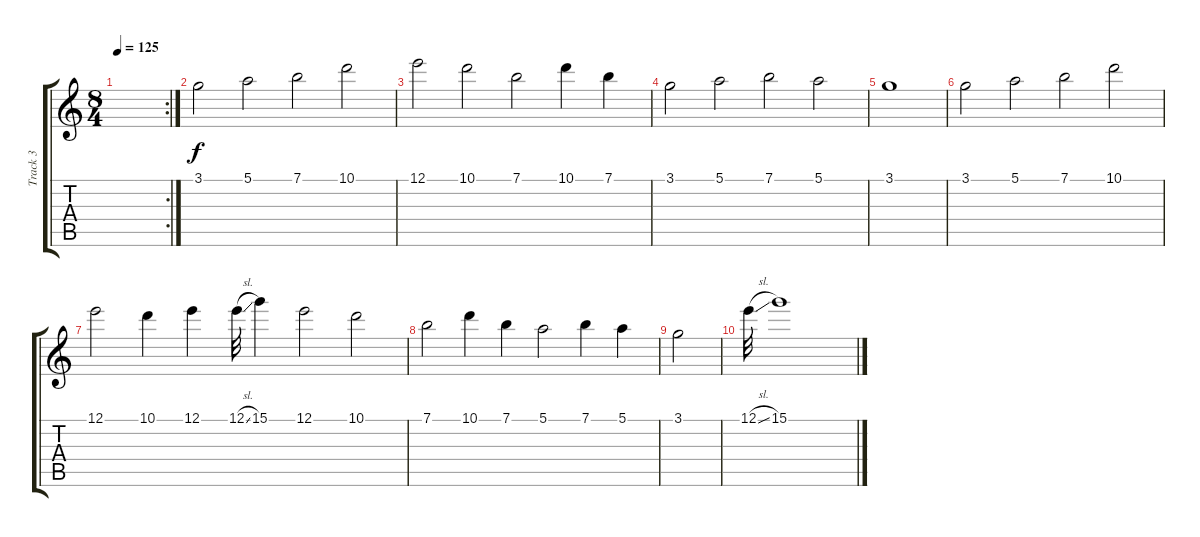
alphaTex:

\track ("Track 3" "Track 3") {instrument electricguitarjazz}
\staff {score tabs}
\tuning (E4 B3 G3 D3 A2 E2) {hide}
\rc 2
\ts (8 4)
\tempo 125
\clef g2
\ks c
|
3.1.2 5.1.2 7.1.2 10.1.2 |
12.1.2 10.1.2 7.1.2 10.1.4 7.1.4 |
3.1.2 5.1.2 7.1.2 5.1.2 |
3.1.1 |
3.1.2 5.1.2 7.1.2 10.1.2 |
12.1.2 10.1.4 12.1.4 12.1{sl}.32 15.1.4 12.1.2 10.1.2 |
7.1.2 10.1.4 7.1.4 5.1.2 7.1.4 5.1.4 |
3.1.2 |
12.1{sl}.32 15.1.1
